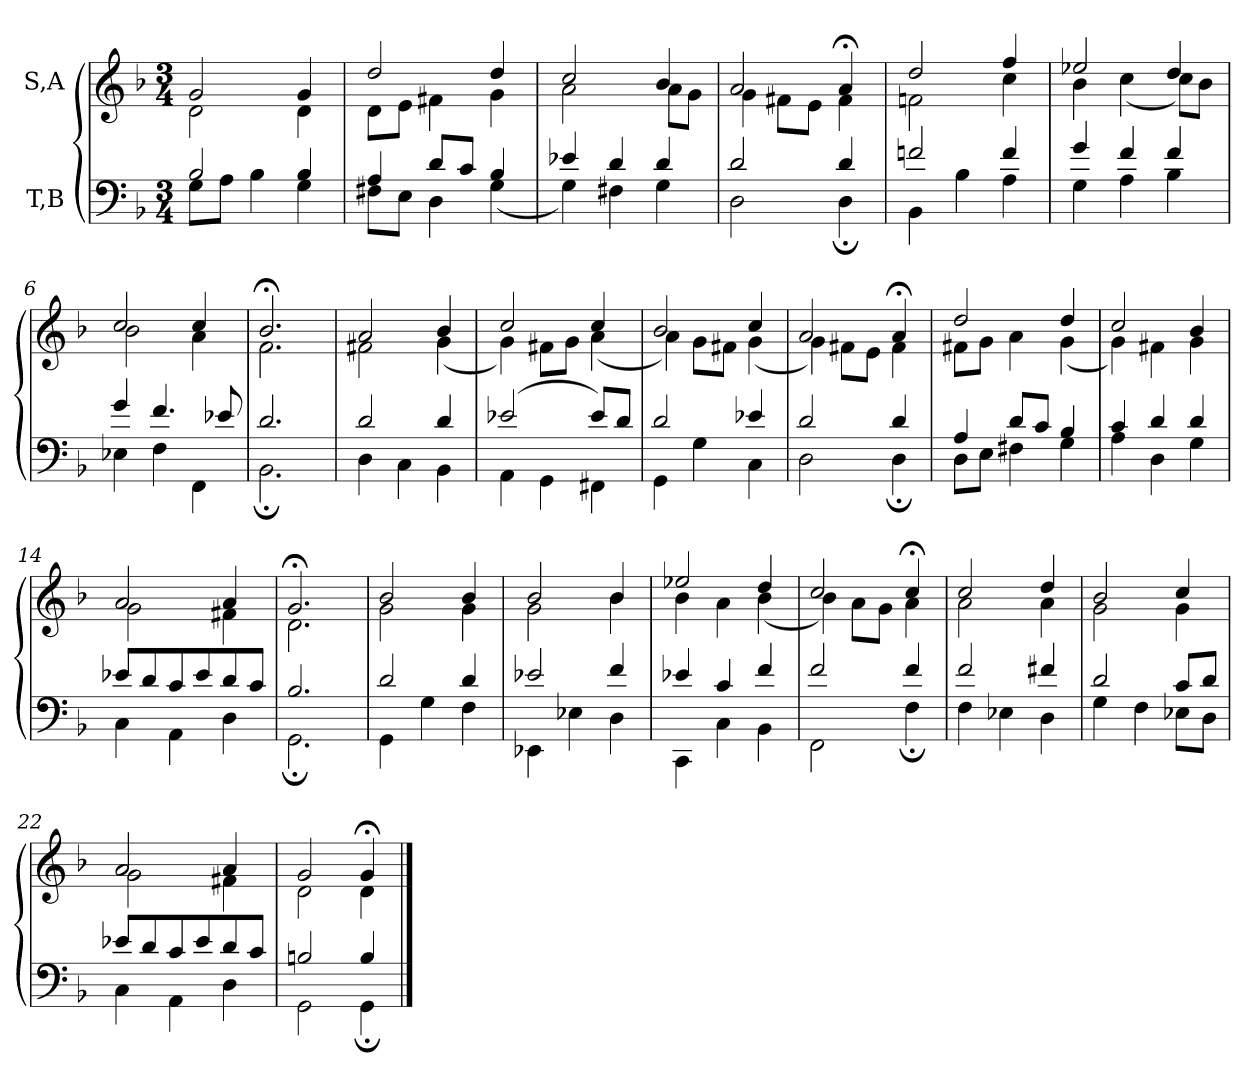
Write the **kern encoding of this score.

**kern	**kern
*part2	*part1
*staff2	*staff1
*I"T,B	*I"S,A
*clefF4	*clefG2
*k[b-]	*k[b-]
*M3/4	*M3/4
=	=
*^	*^
2B-	8GL	2g	2d
.	8AJ	.	.
.	4B-	.	.
4B-	4G	4g	4d
=1	=1	=1	=1
4A	8F#XL	2dd	8dL
.	8EJ	.	8eJ
8dL	4D	.	4f#X
8cJ	.	.	.
4B-	(<4G	4dd	4g
=2	=2	=2	=2
4e-X	4G)	2cc	2a
4d	4F#X	.	.
4d	4G	4b-	8aL
.	.	.	8gJ
=3	=3	=3	=3
2d	2D	2a	4g
.	.	.	8f#XL
.	.	.	8eJ
4d	4D;	4a;<	4f#
=4	=4	=4	=4
2fn	4BB-	2dd	2fn
.	4B-	.	.
4f	4A	4ff	4cc
=5	=5	=5	=5
4g	4G	2ee-X	4b-
4f	4A	.	(<4cc
4f	4B-	4dd	8ccL)
.	.	.	8b-J
=6	=6	=6	=6
4g	4E-X	2cc	2b-
4.f	4F	.	.
.	4FF	4cc	4a
8e-X	.	.	.
=7	=7	=7	=7
2.d	2.BB-;	2.b-;<	2.f
=8	=8	=8	=8
2d	4D	2a	2f#X
.	4C	.	.
4d	4BB-	4b-	(<4g
=9	=9	=9	=9
(>2e-X	4AA	2cc	4g)
.	4GG	.	8f#XL
.	.	.	8gJ
8e-L)	4FF#X	4cc	(<4a
8dJ	.	.	.
=10	=10	=10	=10
2d	4GG	2b-	4a)
.	4G	.	8gL
.	.	.	8f#XJ
4e-X	4C	4cc	(<4g
=11	=11	=11	=11
2d	2D	2a	4g)
.	.	.	8f#XL
.	.	.	8eJ
4d	4D;	4a;<	4f#
=12	=12	=12	=12
4A	8DL	2dd	8f#XL
.	8EJ	.	8gJ
8dL	4F#X	.	4a
8cJ	.	.	.
4B-	4G	4dd	(<4g
=13	=13	=13	=13
4c	4A	2cc	4g)
4d	4D	.	4f#X
4d	4G	4b-	4g
=14	=14	=14	=14
8e-XL	4C	2a	2g
8d	.	.	.
8c	4AA	.	.
8e-	.	.	.
8d	4D	4a	4f#X
8cJ	.	.	.
=15	=15	=15	=15
2.B-	2.GG;	2.g;<	2.d
=16	=16	=16	=16
2d	4GG	2b-	2g
.	4G	.	.
4d	4F	4b-	4g
=17	=17	=17	=17
2e-X	4EE-X	2b-	2g
.	4E-X	.	.
4f	4D	4b-	4b-
=18	=18	=18	=18
4e-X	4CC	2ee-X	4b-
4c	4C	.	4a
4f	4BB-	4dd	(<4b-
=19	=19	=19	=19
2f	2FF	2cc	4b-)
.	.	.	8aL
.	.	.	8gJ
4f	4F;	4cc;<	4a
=20	=20	=20	=20
2f	4F	2cc	2a
.	4E-X	.	.
4f#X	4D	4dd	4a
=21	=21	=21	=21
2d	4G	2b-	2g
.	4F	.	.
8cL	8E-XL	4cc	4g
8dJ	8DJ	.	.
=22	=22	=22	=22
8e-XL	4C	2a	2g
8d	.	.	.
8c	4AA	.	.
8e-	.	.	.
8d	4D	4a	4f#X
8cJ	.	.	.
=23	=23	=23	=23
2Bn	2GG	2g	2d
4B	4GG;	4g;<	4d
*v	*v	*	*
*	*v	*v
==	==
*-	*-
